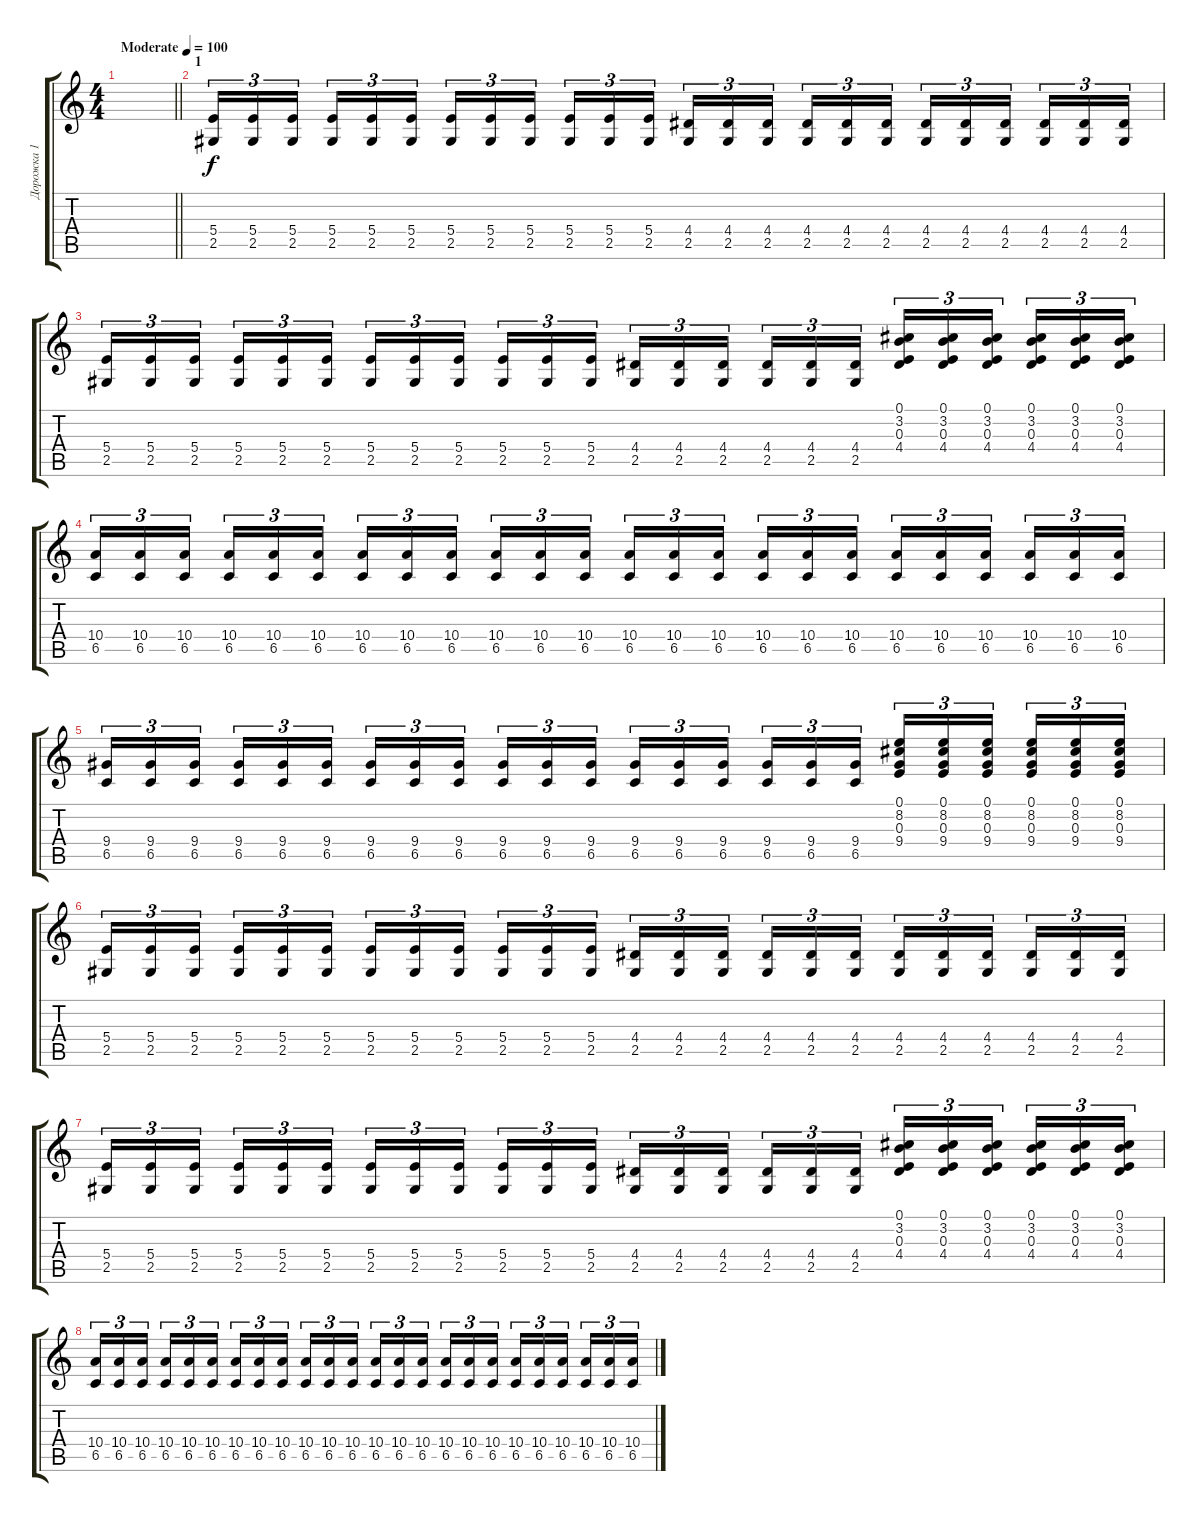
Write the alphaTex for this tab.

\track ("Дорожка 1" "Дорожка 1") {instrument distortionguitar}
\staff {score tabs}
\tuning (Db4 Ab3 E3 B2 Gb2 Db2) {hide}
\ts (4 4)
\tempo (100 "Moderate")
\clef g2
\barLineRight lightlight
\ks c
|
\section ("" "1")
(5.4 2.5).16{tu (3 2)} (5.4 2.5).16{tu (3 2)} (5.4 2.5).16{tu (3 2) beam splitsecondary} (5.4 2.5).16{tu (3 2)} (5.4 2.5).16{tu (3 2)} (5.4 2.5).16{tu (3 2)} (5.4 2.5).16{tu (3 2)} (5.4 2.5).16{tu (3 2)} (5.4 2.5).16{tu (3 2) beam splitsecondary} (5.4 2.5).16{tu (3 2)} (5.4 2.5).16{tu (3 2)} (5.4 2.5).16{tu (3 2)} (4.4 2.5).16{tu (3 2)} (4.4 2.5).16{tu (3 2)} (4.4 2.5).16{tu (3 2) beam splitsecondary} (4.4 2.5).16{tu (3 2)} (4.4 2.5).16{tu (3 2)} (4.4 2.5).16{tu (3 2)} (4.4 2.5).16{tu (3 2)} (4.4 2.5).16{tu (3 2)} (4.4 2.5).16{tu (3 2) beam splitsecondary} (4.4 2.5).16{tu (3 2)} (4.4 2.5).16{tu (3 2)} (4.4 2.5).16{tu (3 2)} |
(5.4 2.5).16{tu (3 2)} (5.4 2.5).16{tu (3 2)} (5.4 2.5).16{tu (3 2) beam splitsecondary} (5.4 2.5).16{tu (3 2)} (5.4 2.5).16{tu (3 2)} (5.4 2.5).16{tu (3 2)} (5.4 2.5).16{tu (3 2)} (5.4 2.5).16{tu (3 2)} (5.4 2.5).16{tu (3 2) beam splitsecondary} (5.4 2.5).16{tu (3 2)} (5.4 2.5).16{tu (3 2)} (5.4 2.5).16{tu (3 2)} (4.4 2.5).16{tu (3 2)} (4.4 2.5).16{tu (3 2)} (4.4 2.5).16{tu (3 2) beam splitsecondary} (4.4 2.5).16{tu (3 2)} (4.4 2.5).16{tu (3 2)} (4.4 2.5).16{tu (3 2)} (0.1 3.2 0.3 4.4).16{tu (3 2)} (0.1 3.2 0.3 4.4).16{tu (3 2)} (0.1 3.2 0.3 4.4).16{tu (3 2) beam splitsecondary} (0.1 3.2 0.3 4.4).16{tu (3 2)} (0.1 3.2 0.3 4.4).16{tu (3 2)} (0.1 3.2 0.3 4.4).16{tu (3 2)} |
(10.4 6.5).16{tu (3 2)} (10.4 6.5).16{tu (3 2)} (10.4 6.5).16{tu (3 2) beam splitsecondary} (10.4 6.5).16{tu (3 2)} (10.4 6.5).16{tu (3 2)} (10.4 6.5).16{tu (3 2)} (10.4 6.5).16{tu (3 2)} (10.4 6.5).16{tu (3 2)} (10.4 6.5).16{tu (3 2) beam splitsecondary} (10.4 6.5).16{tu (3 2)} (10.4 6.5).16{tu (3 2)} (10.4 6.5).16{tu (3 2)} (10.4 6.5).16{tu (3 2)} (10.4 6.5).16{tu (3 2)} (10.4 6.5).16{tu (3 2) beam splitsecondary} (10.4 6.5).16{tu (3 2)} (10.4 6.5).16{tu (3 2)} (10.4 6.5).16{tu (3 2)} (10.4 6.5).16{tu (3 2)} (10.4 6.5).16{tu (3 2)} (10.4 6.5).16{tu (3 2) beam splitsecondary} (10.4 6.5).16{tu (3 2)} (10.4 6.5).16{tu (3 2)} (10.4 6.5).16{tu (3 2)} |
(9.4 6.5).16{tu (3 2)} (9.4 6.5).16{tu (3 2)} (9.4 6.5).16{tu (3 2) beam splitsecondary} (9.4 6.5).16{tu (3 2)} (9.4 6.5).16{tu (3 2)} (9.4 6.5).16{tu (3 2)} (9.4 6.5).16{tu (3 2)} (9.4 6.5).16{tu (3 2)} (9.4 6.5).16{tu (3 2) beam splitsecondary} (9.4 6.5).16{tu (3 2)} (9.4 6.5).16{tu (3 2)} (9.4 6.5).16{tu (3 2)} (9.4 6.5).16{tu (3 2)} (9.4 6.5).16{tu (3 2)} (9.4 6.5).16{tu (3 2) beam splitsecondary} (9.4 6.5).16{tu (3 2)} (9.4 6.5).16{tu (3 2)} (9.4 6.5).16{tu (3 2)} (0.1 8.2 0.3 9.4).16{tu (3 2)} (0.1 8.2 0.3 9.4).16{tu (3 2)} (0.1 8.2 0.3 9.4).16{tu (3 2) beam splitsecondary} (0.1 8.2 0.3 9.4).16{tu (3 2)} (0.1 8.2 0.3 9.4).16{tu (3 2)} (0.1 8.2 0.3 9.4).16{tu (3 2)} |
(5.4 2.5).16{tu (3 2)} (5.4 2.5).16{tu (3 2)} (5.4 2.5).16{tu (3 2) beam splitsecondary} (5.4 2.5).16{tu (3 2)} (5.4 2.5).16{tu (3 2)} (5.4 2.5).16{tu (3 2)} (5.4 2.5).16{tu (3 2)} (5.4 2.5).16{tu (3 2)} (5.4 2.5).16{tu (3 2) beam splitsecondary} (5.4 2.5).16{tu (3 2)} (5.4 2.5).16{tu (3 2)} (5.4 2.5).16{tu (3 2)} (4.4 2.5).16{tu (3 2)} (4.4 2.5).16{tu (3 2)} (4.4 2.5).16{tu (3 2) beam splitsecondary} (4.4 2.5).16{tu (3 2)} (4.4 2.5).16{tu (3 2)} (4.4 2.5).16{tu (3 2)} (4.4 2.5).16{tu (3 2)} (4.4 2.5).16{tu (3 2)} (4.4 2.5).16{tu (3 2) beam splitsecondary} (4.4 2.5).16{tu (3 2)} (4.4 2.5).16{tu (3 2)} (4.4 2.5).16{tu (3 2)} |
(5.4 2.5).16{tu (3 2)} (5.4 2.5).16{tu (3 2)} (5.4 2.5).16{tu (3 2) beam splitsecondary} (5.4 2.5).16{tu (3 2)} (5.4 2.5).16{tu (3 2)} (5.4 2.5).16{tu (3 2)} (5.4 2.5).16{tu (3 2)} (5.4 2.5).16{tu (3 2)} (5.4 2.5).16{tu (3 2) beam splitsecondary} (5.4 2.5).16{tu (3 2)} (5.4 2.5).16{tu (3 2)} (5.4 2.5).16{tu (3 2)} (4.4 2.5).16{tu (3 2)} (4.4 2.5).16{tu (3 2)} (4.4 2.5).16{tu (3 2) beam splitsecondary} (4.4 2.5).16{tu (3 2)} (4.4 2.5).16{tu (3 2)} (4.4 2.5).16{tu (3 2)} (0.1 3.2 0.3 4.4).16{tu (3 2)} (0.1 3.2 0.3 4.4).16{tu (3 2)} (0.1 3.2 0.3 4.4).16{tu (3 2) beam splitsecondary} (0.1 3.2 0.3 4.4).16{tu (3 2)} (0.1 3.2 0.3 4.4).16{tu (3 2)} (0.1 3.2 0.3 4.4).16{tu (3 2)} |
(10.4 6.5).16{tu (3 2)} (10.4 6.5).16{tu (3 2)} (10.4 6.5).16{tu (3 2) beam splitsecondary} (10.4 6.5).16{tu (3 2)} (10.4 6.5).16{tu (3 2)} (10.4 6.5).16{tu (3 2)} (10.4 6.5).16{tu (3 2)} (10.4 6.5).16{tu (3 2)} (10.4 6.5).16{tu (3 2) beam splitsecondary} (10.4 6.5).16{tu (3 2)} (10.4 6.5).16{tu (3 2)} (10.4 6.5).16{tu (3 2)} (10.4 6.5).16{tu (3 2)} (10.4 6.5).16{tu (3 2)} (10.4 6.5).16{tu (3 2) beam splitsecondary} (10.4 6.5).16{tu (3 2)} (10.4 6.5).16{tu (3 2)} (10.4 6.5).16{tu (3 2)} (10.4 6.5).16{tu (3 2)} (10.4 6.5).16{tu (3 2)} (10.4 6.5).16{tu (3 2) beam splitsecondary} (10.4 6.5).16{tu (3 2)} (10.4 6.5).16{tu (3 2)} (10.4 6.5).16{tu (3 2)}
